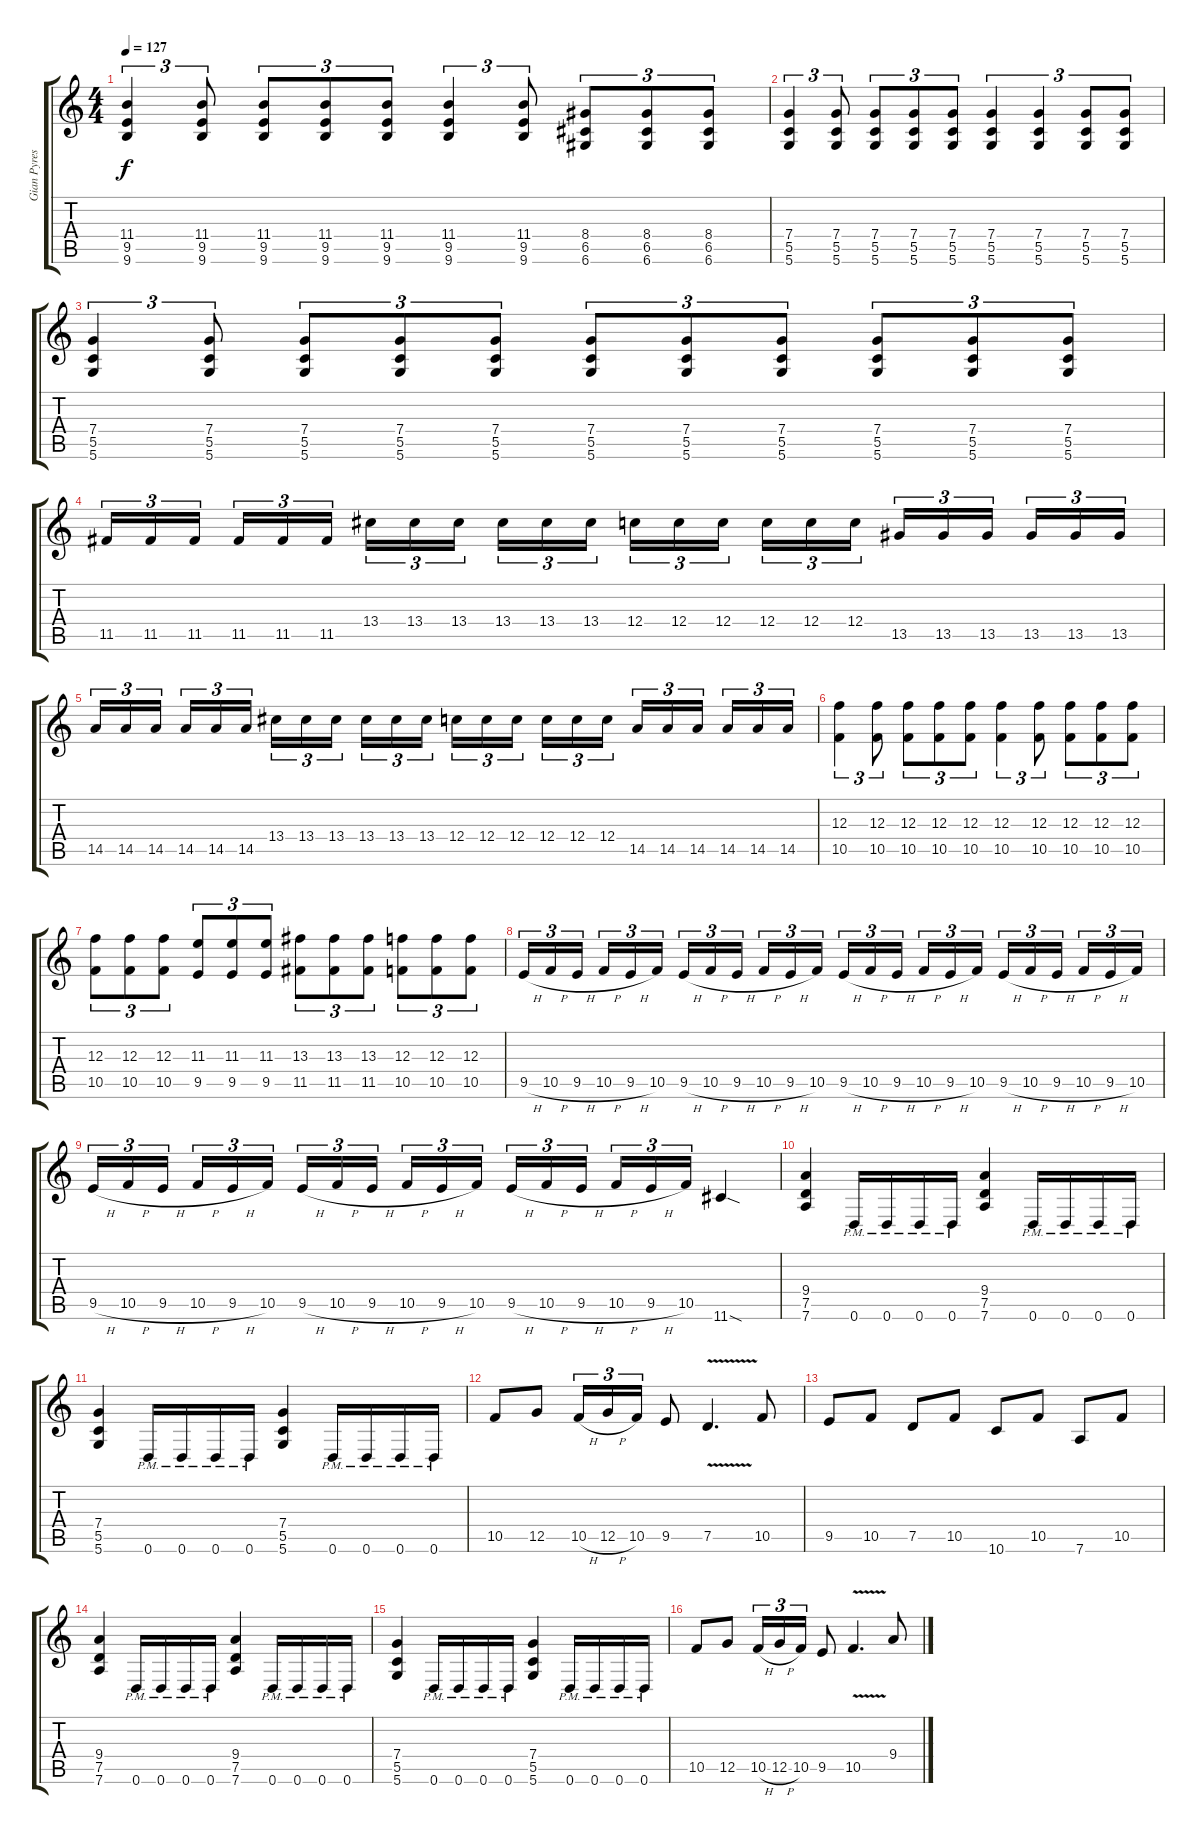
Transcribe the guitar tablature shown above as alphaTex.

\track ("Gian Pyres" "Gian Pyres") {instrument distortionguitar}
\staff {score tabs}
\tuning (D4 A3 F3 C3 G2 D2) {hide}
\ts (4 4)
\tempo 127
\clef g2
\ks c
(11.4 9.5 9.6).4{tu (3 2) dy f} (11.4 9.5 9.6).8{tu (3 2)} (11.4 9.5 9.6).8{tu (3 2)} (11.4 9.5 9.6).8{tu (3 2)} (11.4 9.5 9.6).8{tu (3 2)} (11.4 9.5 9.6).4{tu (3 2)} (11.4 9.5 9.6).8{tu (3 2)} (8.4 6.5 6.6).8{tu (3 2)} (8.4 6.5 6.6).8{tu (3 2)} (8.4 6.5 6.6).8{tu (3 2)} |
(7.4 5.5 5.6).4{tu (3 2)} (7.4 5.5 5.6).8{tu (3 2)} (7.4 5.5 5.6).8{tu (3 2)} (7.4 5.5 5.6).8{tu (3 2)} (7.4 5.5 5.6).8{tu (3 2)} (7.4 5.5 5.6).4{tu (3 2)} (7.4 5.5 5.6).4{tu (3 2)} (7.4 5.5 5.6).8{tu (3 2)} (7.4 5.5 5.6).8{tu (3 2)} |
(7.4 5.5 5.6).4{tu (3 2)} (7.4 5.5 5.6).8{tu (3 2)} (7.4 5.5 5.6).8{tu (3 2)} (7.4 5.5 5.6).8{tu (3 2)} (7.4 5.5 5.6).8{tu (3 2)} (7.4 5.5 5.6).8{tu (3 2)} (7.4 5.5 5.6).8{tu (3 2)} (7.4 5.5 5.6).8{tu (3 2)} (7.4 5.5 5.6).8{tu (3 2)} (7.4 5.5 5.6).8{tu (3 2)} (7.4 5.5 5.6).8{tu (3 2)} |
11.5.16{tu (3 2)} 11.5.16{tu (3 2)} 11.5.16{tu (3 2)} 11.5.16{tu (3 2)} 11.5.16{tu (3 2)} 11.5.16{tu (3 2)} 13.4.16{tu (3 2)} 13.4.16{tu (3 2)} 13.4.16{tu (3 2)} 13.4.16{tu (3 2)} 13.4.16{tu (3 2)} 13.4.16{tu (3 2)} 12.4.16{tu (3 2)} 12.4.16{tu (3 2)} 12.4.16{tu (3 2)} 12.4.16{tu (3 2)} 12.4.16{tu (3 2)} 12.4.16{tu (3 2)} 13.5.16{tu (3 2)} 13.5.16{tu (3 2)} 13.5.16{tu (3 2)} 13.5.16{tu (3 2)} 13.5.16{tu (3 2)} 13.5.16{tu (3 2)} |
14.5.16{tu (3 2)} 14.5.16{tu (3 2)} 14.5.16{tu (3 2)} 14.5.16{tu (3 2)} 14.5.16{tu (3 2)} 14.5.16{tu (3 2)} 13.4.16{tu (3 2)} 13.4.16{tu (3 2)} 13.4.16{tu (3 2)} 13.4.16{tu (3 2)} 13.4.16{tu (3 2)} 13.4.16{tu (3 2)} 12.4.16{tu (3 2)} 12.4.16{tu (3 2)} 12.4.16{tu (3 2)} 12.4.16{tu (3 2)} 12.4.16{tu (3 2)} 12.4.16{tu (3 2)} 14.5.16{tu (3 2)} 14.5.16{tu (3 2)} 14.5.16{tu (3 2)} 14.5.16{tu (3 2)} 14.5.16{tu (3 2)} 14.5.16{tu (3 2)} |
(12.3 10.5).4{tu (3 2)} (12.3 10.5).8{tu (3 2)} (12.3 10.5).8{tu (3 2)} (12.3 10.5).8{tu (3 2)} (12.3 10.5).8{tu (3 2)} (12.3 10.5).4{tu (3 2)} (12.3 10.5).8{tu (3 2)} (12.3 10.5).8{tu (3 2)} (12.3 10.5).8{tu (3 2)} (12.3 10.5).8{tu (3 2)} |
(12.3 10.5).8{tu (3 2)} (12.3 10.5).8{tu (3 2)} (12.3 10.5).8{tu (3 2)} (11.3 9.5).8{tu (3 2)} (11.3 9.5).8{tu (3 2)} (11.3 9.5).8{tu (3 2)} (13.3 11.5).8{tu (3 2)} (13.3 11.5).8{tu (3 2)} (13.3 11.5).8{tu (3 2)} (12.3 10.5).8{tu (3 2)} (12.3 10.5).8{tu (3 2)} (12.3 10.5).8{tu (3 2)} |
9.5{h}.16{tu (3 2)} 10.5{h}.16{tu (3 2)} 9.5{h}.16{tu (3 2)} 10.5{h}.16{tu (3 2)} 9.5{h}.16{tu (3 2)} 10.5.16{tu (3 2)} 9.5{h}.16{tu (3 2)} 10.5{h}.16{tu (3 2)} 9.5{h}.16{tu (3 2)} 10.5{h}.16{tu (3 2)} 9.5{h}.16{tu (3 2)} 10.5.16{tu (3 2)} 9.5{h}.16{tu (3 2)} 10.5{h}.16{tu (3 2)} 9.5{h}.16{tu (3 2)} 10.5{h}.16{tu (3 2)} 9.5{h}.16{tu (3 2)} 10.5.16{tu (3 2)} 9.5{h}.16{tu (3 2)} 10.5{h}.16{tu (3 2)} 9.5{h}.16{tu (3 2)} 10.5{h}.16{tu (3 2)} 9.5{h}.16{tu (3 2)} 10.5.16{tu (3 2)} |
9.5{h}.16{tu (3 2)} 10.5{h}.16{tu (3 2)} 9.5{h}.16{tu (3 2)} 10.5{h}.16{tu (3 2)} 9.5{h}.16{tu (3 2)} 10.5.16{tu (3 2)} 9.5{h}.16{tu (3 2)} 10.5{h}.16{tu (3 2)} 9.5{h}.16{tu (3 2)} 10.5{h}.16{tu (3 2)} 9.5{h}.16{tu (3 2)} 10.5.16{tu (3 2)} 9.5{h}.16{tu (3 2)} 10.5{h}.16{tu (3 2)} 9.5{h}.16{tu (3 2)} 10.5{h}.16{tu (3 2)} 9.5{h}.16{tu (3 2)} 10.5.16{tu (3 2)} 11.6{sod}.4 |
(9.4 7.5 7.6).4 0.6{pm}.16 0.6{pm}.16 0.6{pm}.16 0.6{pm}.16 (9.4 7.5 7.6).4 0.6{pm}.16 0.6{pm}.16 0.6{pm}.16 0.6{pm}.16 |
(7.4 5.5 5.6).4 0.6{pm}.16 0.6{pm}.16 0.6{pm}.16 0.6{pm}.16 (7.4 5.5 5.6).4 0.6{pm}.16 0.6{pm}.16 0.6{pm}.16 0.6{pm}.16 |
10.5.8 12.5.8 10.5{h}.16{tu (3 2)} 12.5{h}.16{tu (3 2)} 10.5.16{tu (3 2)} 9.5.8 7.5{v}.4{d} 10.5.8 |
9.5.8 10.5.8 7.5.8 10.5.8 10.6.8 10.5.8 7.6.8 10.5.8 |
(9.4 7.5 7.6).4 0.6{pm}.16 0.6{pm}.16 0.6{pm}.16 0.6{pm}.16 (9.4 7.5 7.6).4 0.6{pm}.16 0.6{pm}.16 0.6{pm}.16 0.6{pm}.16 |
(7.4 5.5 5.6).4 0.6{pm}.16 0.6{pm}.16 0.6{pm}.16 0.6{pm}.16 (7.4 5.5 5.6).4 0.6{pm}.16 0.6{pm}.16 0.6{pm}.16 0.6{pm}.16 |
10.5.8 12.5.8 10.5{h}.16{tu (3 2)} 12.5{h}.16{tu (3 2)} 10.5.16{tu (3 2)} 9.5.8 10.5{v}.4{d} 9.4.8
